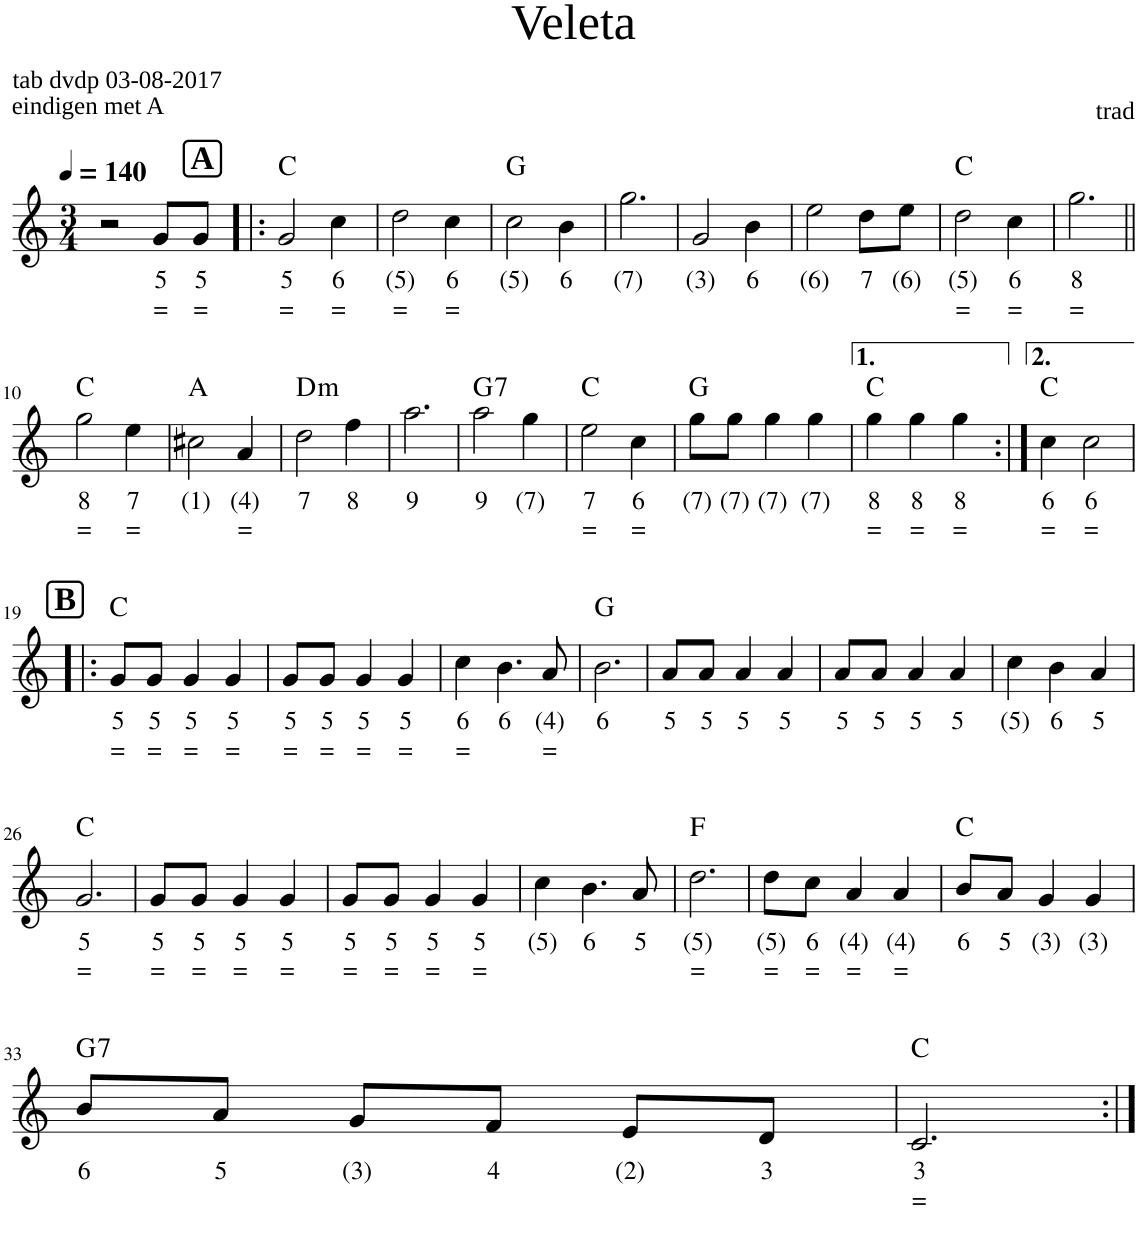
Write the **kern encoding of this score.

**kern	**text	**text	**kern	**text	**text	**harte
*part2	*part2	*part2	*part1	*part1	*part1	*part1
*staff2	*staff2	*staff2	*staff1	*staff1	*staff1	*
*I"Voice	*	*	*I"Voice	*	*	*
*stria5	*	*	*	*	*	*
*clefG2	*	*	*clefG2	*	*	*
*k[]	*	*	*k[]	*	*	*
*M3/4	*	*	*M3/4	*	*	*
*MM140	*	*	*MM140	*	*	*
=1	=1	=1	=1	=1	=1	=1
2.r	.	.	2r	.	.	.
!	!	!	!	!LO:LY:b	!LO:LY:b	!
.	.	.	8g/L	5	=	.
!	!	!	!	!LO:LY:b	!LO:LY:b	!
.	.	.	8g/J	5	=	.
!!LO:REH:place=s1:a:B:cj:fs=14:t=A
=2!|:	=2!|:	=2!|:	=2!|:	=2!|:	=2!|:	=2!|:
!	!	!	!	!LO:LY:b	!LO:LY:b	!
2c	3	=	2g/	5	=	C:maj
!	!	!	!	!LO:LY:b	!LO:LY:b	!
4e	4	=	4cc\	6	=	.
=3	=3	=3	=3	=3	=3	=3
!	!	!	!	!LO:LY:b	!LO:LY:b	!
2c	3	=	2dd\	(5)	=	.
!	!	!	!	!LO:LY:b	!LO:LY:b	!
4g	5	=	4cc\	6	=	.
=4	=4	=4	=4	=4	=4	=4
!	!	!	!	!LO:LY:b	!	!
2G	2	=	2cc\	(5)	.	G:maj
!	!	!	!	!LO:LY:b	!	!
4B	2	.	4b\	6	.	.
=5	=5	=5	=5	=5	=5	=5
!	!	!	!	!LO:LY:b	!	!
2G	2	=	2.gg\	(7)	.	.
4d	3	.	.	.	.	.
=6	=6	=6	=6	=6	=6	=6
!	!	!	!	!LO:LY:b	!	!
2G	2	=	2g/	(3)	.	.
!	!	!	!	!LO:LY:b	!	!
4B	2	.	4b\	6	.	.
=7	=7	=7	=7	=7	=7	=7
!	!	!	!	!LO:LY:b	!	!
2G	2	=	2ee\	(6)	.	.
!	!	!	!	!LO:LY:b	!	!
4d	3	.	8dd\L	7	.	.
!	!	!	!	!LO:LY:b	!	!
.	.	.	8ee\J	(6)	.	.
=8	=8	=8	=8	=8	=8	=8
!	!	!	!	!LO:LY:b	!LO:LY:b	!
2c	3	=	2dd\	(5)	=	C:maj
!	!	!	!	!LO:LY:b	!LO:LY:b	!
4e	4	=	4cc\	6	=	.
=9	=9	=9	=9	=9	=9	=9
!	!	!	!	!LO:LY:b	!LO:LY:b	!
2c	3	=	2.gg\	8	=	.
4g	5	=	.	.	.	.
!!LO:LB:g=z
=10||	=10||	=10||	=10||	=10||	=10||	=10||
!	!	!	!	!LO:LY:b	!LO:LY:b	!
2c	3	=	2gg\	8	=	C:maj
!	!	!	!	!LO:LY:b	!LO:LY:b	!
4e	4	=	4ee\	7	=	.
=11	=11	=11	=11	=11	=11	=11
!	!	!	!	!LO:LY:b	!	!
2e	4	=	2cc#X\	(1)	.	A:maj
!	!	!	!	!LO:LY:b	!LO:LY:b	!
4a	(4)	=	4a/	(4)	=	.
=12	=12	=12	=12	=12	=12	=12
!	!	!	!	!LO:LY:b	!	!LO:H:kt=m
2d	3	.	2dd\	7	.	D:min
!	!	!	!	!LO:LY:b	!	!
4a	5	.	4ff\	8	.	.
=13	=13	=13	=13	=13	=13	=13
!	!	!	!	!LO:LY:b	!	!
2f	4	.	2.aa\	9	.	.
4d	3	.	.	.	.	.
=14	=14	=14	=14	=14	=14	=14
!	!	!	!	!LO:LY:b	!	!LO:H:kt=7
2G	2	=	2aa\	9	.	G:7
!	!	!	!	!LO:LY:b	!	!
4B	2	.	4gg\	(7)	.	.
=15	=15	=15	=15	=15	=15	=15
!	!	!	!	!LO:LY:b	!LO:LY:b	!
2c	3	=	2ee\	7	=	C:maj
!	!	!	!	!LO:LY:b	!LO:LY:b	!
4e	4	=	4cc\	6	=	.
=16	=16	=16	=16	=16	=16	=16
!	!	!	!	!LO:LY:b	!	!
2G	2	=	8gg\L	(7)	.	G:maj
!	!	!	!	!LO:LY:b	!	!
.	.	.	8gg\J	(7)	.	.
!	!	!	!	!LO:LY:b	!	!
.	.	.	4gg\	(7)	.	.
!	!	!	!	!LO:LY:b	!	!
4B	2	.	4gg\	(7)	.	.
=17	=17	=17	=17	=17	=17	=17
!	!	!	!	!LO:LY:b	!LO:LY:b	!
2c	3	=	4gg\	8	=	C:maj
!	!	!	!	!LO:LY:b	!LO:LY:b	!
.	.	.	4gg\	8	=	.
!	!	!	!	!LO:LY:b	!LO:LY:b	!
4e	4	=	4gg\	8	=	.
=18:|!	=18:|!	=18:|!	=18:|!	=18:|!	=18:|!	=18:|!
!	!	!	!	!LO:LY:b	!LO:LY:b	!
2c	3	=	4cc\	6	=	C:maj
!	!	!	!	!LO:LY:b	!LO:LY:b	!
.	.	.	2cc\	6	=	.
4e	4	=	.	.	.	.
!!LO:LB:g=z
!!LO:REH:place=s1:a:B:cj:fs=14:t=B
=19!|:	=19!|:	=19!|:	=19!|:	=19!|:	=19!|:	=19!|:
!	!	!	!	!LO:LY:b	!LO:LY:b	!
2c	3	=	8g/L	5	=	C:maj
!	!	!	!	!LO:LY:b	!LO:LY:b	!
.	.	.	8g/J	5	=	.
!	!	!	!	!LO:LY:b	!LO:LY:b	!
.	.	.	4g/	5	=	.
!	!	!	!	!LO:LY:b	!LO:LY:b	!
4e	4	=	4g/	5	=	.
=20	=20	=20	=20	=20	=20	=20
!	!	!	!	!LO:LY:b	!LO:LY:b	!
2c	3	=	8g/L	5	=	.
!	!	!	!	!LO:LY:b	!LO:LY:b	!
.	.	.	8g/J	5	=	.
!	!	!	!	!LO:LY:b	!LO:LY:b	!
.	.	.	4g/	5	=	.
!	!	!	!	!LO:LY:b	!LO:LY:b	!
4g	5	=	4g/	5	=	.
=21	=21	=21	=21	=21	=21	=21
!	!	!	!	!LO:LY:b	!LO:LY:b	!
2c	3	=	4cc\	6	=	.
!	!	!	!	!LO:LY:b	!	!
.	.	.	4.b\	6	.	.
4e	4	=	.	.	.	.
!	!	!	!	!LO:LY:b	!LO:LY:b	!
.	.	.	8a/	(4)	=	.
=22	=22	=22	=22	=22	=22	=22
!	!	!	!	!LO:LY:b	!	!
2G	2	=	2.b\	6	.	G:maj
4B	2	.	.	.	.	.
=23	=23	=23	=23	=23	=23	=23
!	!	!	!	!LO:LY:b	!	!
2G	2	=	8a/L	5	.	.
!	!	!	!	!LO:LY:b	!	!
.	.	.	8a/J	5	.	.
!	!	!	!	!LO:LY:b	!	!
.	.	.	4a/	5	.	.
!	!	!	!	!LO:LY:b	!	!
4d	3	.	4a/	5	.	.
=24	=24	=24	=24	=24	=24	=24
!	!	!	!	!LO:LY:b	!	!
2G	2	=	8a/L	5	.	.
!	!	!	!	!LO:LY:b	!	!
.	.	.	8a/J	5	.	.
!	!	!	!	!LO:LY:b	!	!
.	.	.	4a/	5	.	.
!	!	!	!	!LO:LY:b	!	!
4B	2	.	4a/	5	.	.
=25	=25	=25	=25	=25	=25	=25
!	!	!	!	!LO:LY:b	!	!
2G	2	=	4cc\	(5)	.	.
!	!	!	!	!LO:LY:b	!	!
.	.	.	4b\	6	.	.
!	!	!	!	!LO:LY:b	!	!
4d	3	.	4a/	5	.	.
!!LO:LB:g=z
=26	=26	=26	=26	=26	=26	=26
!	!	!	!	!LO:LY:b	!LO:LY:b	!
2c	3	=	2.g/	5	=	C:maj
4e	4	=	.	.	.	.
=27	=27	=27	=27	=27	=27	=27
!	!	!	!	!LO:LY:b	!LO:LY:b	!
2c	3	=	8g/L	5	=	.
!	!	!	!	!LO:LY:b	!LO:LY:b	!
.	.	.	8g/J	5	=	.
!	!	!	!	!LO:LY:b	!LO:LY:b	!
.	.	.	4g/	5	=	.
!	!	!	!	!LO:LY:b	!LO:LY:b	!
4e	4	=	4g/	5	=	.
=28	=28	=28	=28	=28	=28	=28
!	!	!	!	!LO:LY:b	!LO:LY:b	!
2c	3	=	8g/L	5	=	.
!	!	!	!	!LO:LY:b	!LO:LY:b	!
.	.	.	8g/J	5	=	.
!	!	!	!	!LO:LY:b	!LO:LY:b	!
.	.	.	4g/	5	=	.
!	!	!	!	!LO:LY:b	!LO:LY:b	!
4g	5	=	4g/	5	=	.
=29	=29	=29	=29	=29	=29	=29
!	!	!	!	!LO:LY:b	!	!
2c	3	=	4cc\	(5)	.	.
!	!	!	!	!LO:LY:b	!	!
.	.	.	4.b\	6	.	.
4e	4	=	.	.	.	.
!	!	!	!	!LO:LY:b	!	!
.	.	.	8a/	5	.	.
=30	=30	=30	=30	=30	=30	=30
!	!	!	!	!LO:LY:b	!LO:LY:b	!
2c	3	=	2.dd\	(5)	=	F:maj
4f	(3)	=	.	.	.	.
=31	=31	=31	=31	=31	=31	=31
!	!	!	!	!LO:LY:b	!LO:LY:b	!
2c	3	=	8dd\L	(5)	=	.
!	!	!	!	!LO:LY:b	!LO:LY:b	!
.	.	.	8cc\J	6	=	.
!	!	!	!	!LO:LY:b	!LO:LY:b	!
.	.	.	4a/	(4)	=	.
!	!	!	!	!LO:LY:b	!LO:LY:b	!
4a	(4)	=	4a/	(4)	=	.
=32	=32	=32	=32	=32	=32	=32
!	!	!	!	!LO:LY:b	!	!
2c	3	=	8b/L	6	.	C:maj
!	!	!	!	!LO:LY:b	!	!
.	.	.	8a/J	5	.	.
!	!	!	!	!LO:LY:b	!	!
.	.	.	4g/	(3)	.	.
!	!	!	!	!LO:LY:b	!	!
4e	4	=	4g/	(3)	.	.
!!LO:LB:g=z
=33	=33	=33	=33	=33	=33	=33
!	!	!	!	!LO:LY:b	!	!LO:H:kt=7
2G	2	=	8b/L	6	.	G:7
!	!	!	!	!LO:LY:b	!	!
.	.	.	8a/J	5	.	.
!	!	!	!	!LO:LY:b	!	!
.	.	.	8g/L	(3)	.	.
!	!	!	!	!LO:LY:b	!	!
.	.	.	8f/J	4	.	.
!	!	!	!	!LO:LY:b	!	!
4B	2	.	8e/L	(2)	.	.
!	!	!	!	!LO:LY:b	!	!
.	.	.	8d/J	3	.	.
=34	=34	=34	=34	=34	=34	=34
!	!	!	!	!LO:LY:b	!LO:LY:b	!
2.c	3	=	2.c/	3	=	C:maj
=:|!	=:|!	=:|!	=:|!	=:|!	=:|!	=:|!
*-	*-	*-	*-	*-	*-	*-
